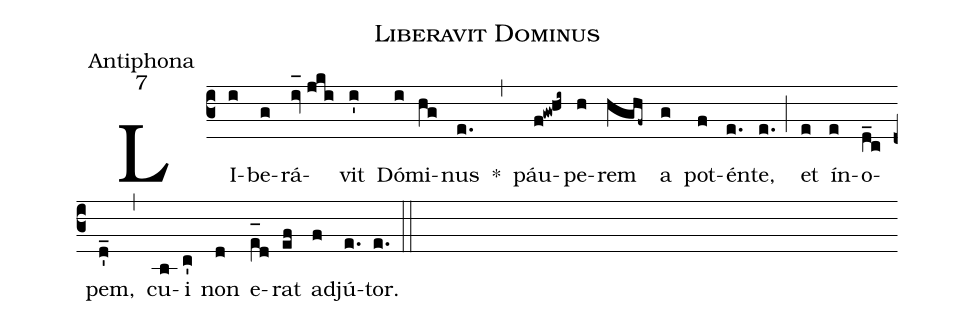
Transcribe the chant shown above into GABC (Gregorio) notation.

name:Liberavit Dominus;
office-part:Antiphona;
mode:7;
%%
(c3) LI(i)be(g)rá(iv_[oh:h]//jki)vit(i') Dó(i)mi(hg)nus(e.) *(,) páu(f!gw!hi~)pe(h)rem(hghf~) a(g) pot(f)én(e.)te,(e.) (;) et(e) ín(e)o(d_c)pem,(d'_) (,) cu(b)i(c') non(d) e(e_[oh:h][ll:1]d)rat(ef) ad(f)jú(e.)tor.(e.) (::)
